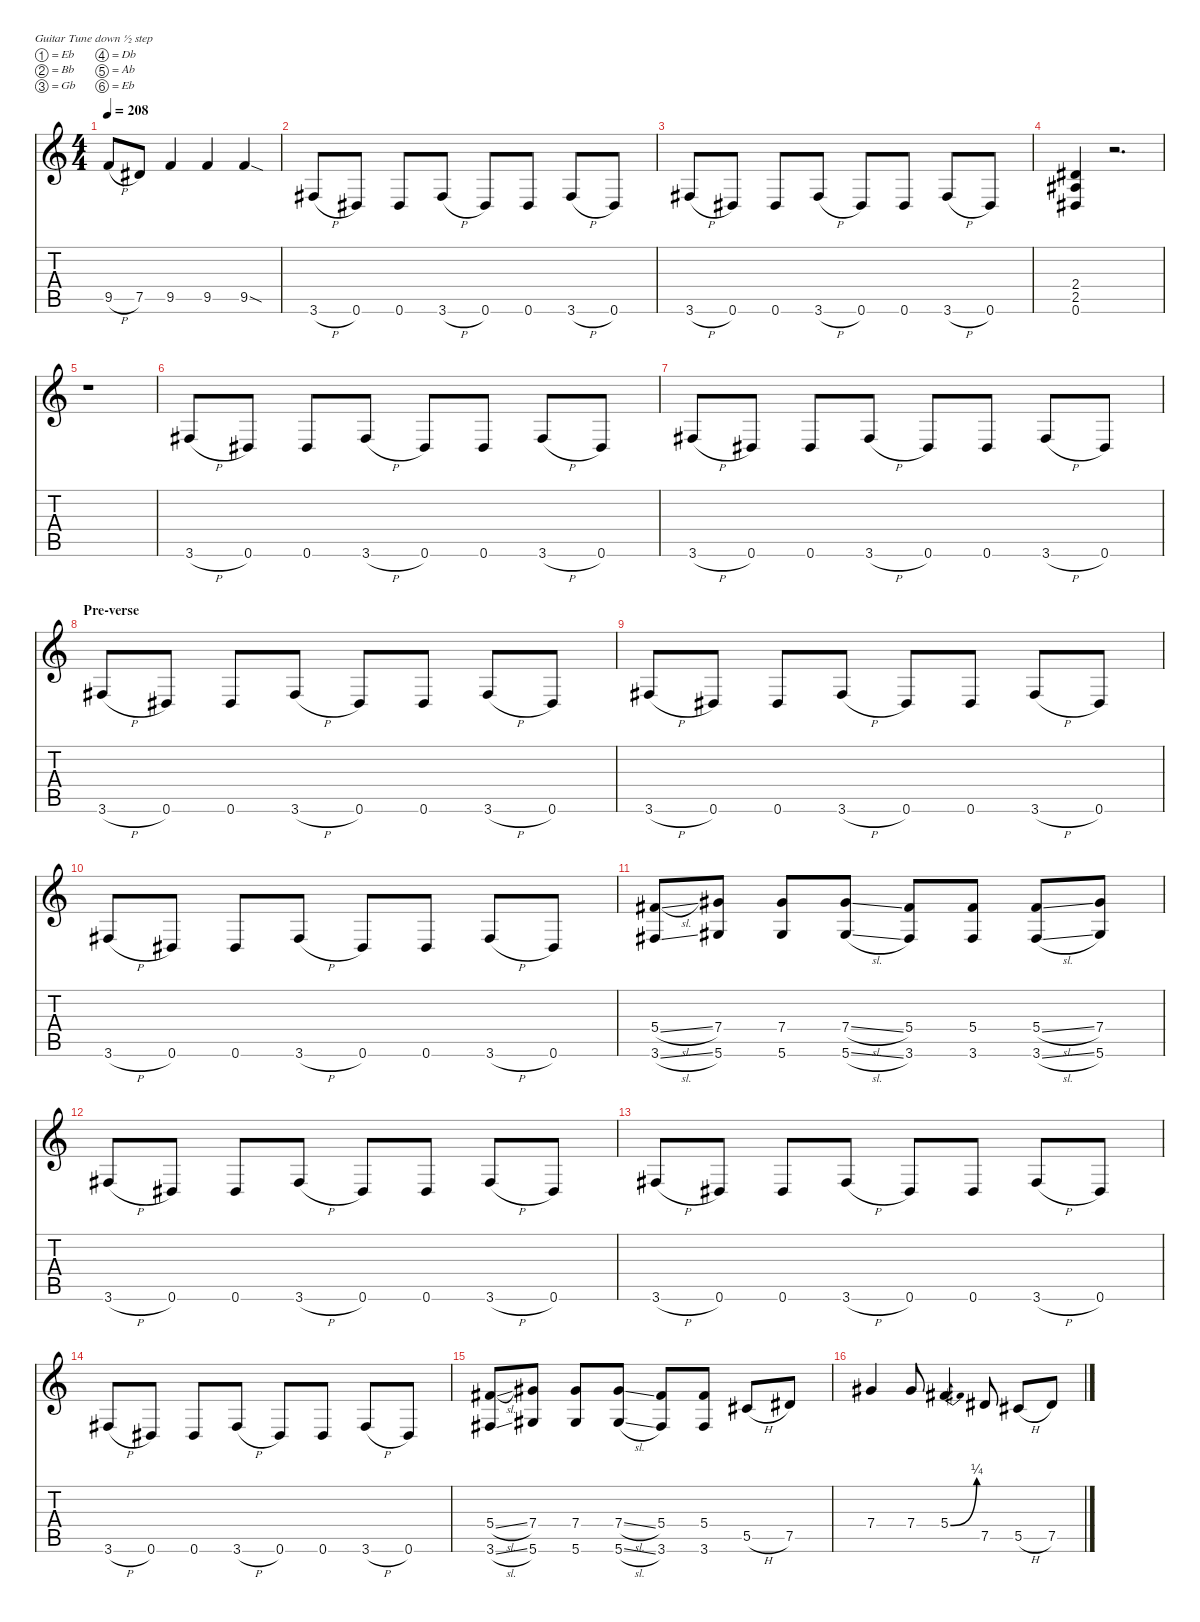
\defaultSystemsLayout 4
\hideDynamics
\bracketExtendMode nobrackets
\singleTrackTrackNamePolicy hidden
\multiTrackTrackNamePolicy hidden
\otherSystemsTrackNameOrientation horizontal
\track ("Rhythm Guitar 1 (James)" "dist.guit.") {multiBarRest instrument distortionguitar}
\staff {score tabs}
\tuning (Eb4 Bb3 Gb3 Db3 Ab2 Eb2)
\ts (4 4)
\tempo 208
\clef g2
\ks c
9.5{h}.8{dy mf beam Up} 7.5{acc #}.8{beam Up} 9.5.4{beam Up} 9.5.4{beam Up} 9.5{sod}.4{beam Up} |
3.6{h acc #}.8{beam Up} 0.6{acc #}.8{beam Up} 0.6{acc #}.8{beam Up} 3.6{h acc #}.8{beam Up} 0.6{acc #}.8{beam Up} 0.6{acc #}.8{beam Up} 3.6{h acc #}.8{beam Up} 0.6{acc #}.8{beam Up} |
3.6{h acc #}.8{beam Up} 0.6{acc #}.8{beam Up} 0.6{acc #}.8{beam Up} 3.6{h acc #}.8{beam Up} 0.6{acc #}.8{beam Up} 0.6{acc #}.8{beam Up} 3.6{h acc #}.8{beam Up} 0.6{acc #}.8{beam Up} |
(0.6{acc #} 2.5{acc #} 2.4{acc #}).4{beam Up} r.2{d beam Up} |
r.1{beam Down} |
3.6{h acc #}.8{beam Up} 0.6{acc #}.8{beam Up} 0.6{acc #}.8{beam Up} 3.6{h acc #}.8{beam Up} 0.6{acc #}.8{beam Up} 0.6{acc #}.8{beam Up} 3.6{h acc #}.8{beam Up} 0.6{acc #}.8{beam Up} |
3.6{h acc #}.8{beam Up} 0.6{acc #}.8{beam Up} 0.6{acc #}.8{beam Up} 3.6{h acc #}.8{beam Up} 0.6{acc #}.8{beam Up} 0.6{acc #}.8{beam Up} 3.6{h acc #}.8{beam Up} 0.6{acc #}.8{beam Up} |
\section ("" "Pre-verse")
3.6{h acc #}.8{beam Up} 0.6{acc #}.8{beam Up} 0.6{acc #}.8{beam Up} 3.6{h acc #}.8{beam Up} 0.6{acc #}.8{beam Up} 0.6{acc #}.8{beam Up} 3.6{h acc #}.8{beam Up} 0.6{acc #}.8{beam Up} |
3.6{h acc #}.8{beam Up} 0.6{acc #}.8{beam Up} 0.6{acc #}.8{beam Up} 3.6{h acc #}.8{beam Up} 0.6{acc #}.8{beam Up} 0.6{acc #}.8{beam Up} 3.6{h acc #}.8{beam Up} 0.6{acc #}.8{beam Up} |
3.6{h acc #}.8{beam Up} 0.6{acc #}.8{beam Up} 0.6{acc #}.8{beam Up} 3.6{h acc #}.8{beam Up} 0.6{acc #}.8{beam Up} 0.6{acc #}.8{beam Up} 3.6{h acc #}.8{beam Up} 0.6{acc #}.8{beam Up} |
(3.6{sl acc #} 5.4{sl acc #}).8{beam Up} (7.4{acc #} 5.6{acc #}).8{beam Up} (7.4{acc #} 5.6{acc #}).8{beam Up} (7.4{sl acc #} 5.6{sl acc #}).8{beam Up} (5.4{acc #} 3.6{acc #}).8{beam Up} (5.4{acc #} 3.6{acc #}).8{beam Up} (5.4{sl acc #} 3.6{sl acc #}).8{beam Up} (7.4{acc #} 5.6{acc #}).8{beam Up} |
3.6{h acc #}.8{beam Up} 0.6{acc #}.8{beam Up} 0.6{acc #}.8{beam Up} 3.6{h acc #}.8{beam Up} 0.6{acc #}.8{beam Up} 0.6{acc #}.8{beam Up} 3.6{h acc #}.8{beam Up} 0.6{acc #}.8{beam Up} |
3.6{h acc #}.8{beam Up} 0.6{acc #}.8{beam Up} 0.6{acc #}.8{beam Up} 3.6{h acc #}.8{beam Up} 0.6{acc #}.8{beam Up} 0.6{acc #}.8{beam Up} 3.6{h acc #}.8{beam Up} 0.6{acc #}.8{beam Up} |
3.6{h acc #}.8{beam Up} 0.6{acc #}.8{beam Up} 0.6{acc #}.8{beam Up} 3.6{h acc #}.8{beam Up} 0.6{acc #}.8{beam Up} 0.6{acc #}.8{beam Up} 3.6{h acc #}.8{beam Up} 0.6{acc #}.8{beam Up} |
(3.6{sl acc #} 5.4{sl acc #}).8{beam Up} (7.4{acc #} 5.6{acc #}).8{beam Up} (7.4{acc #} 5.6{acc #}).8{beam Up} (7.4{sl acc #} 5.6{sl acc #}).8{beam Up} (5.4{acc #} 3.6{acc #}).8{beam Up} (5.4{acc #} 3.6{acc #}).8{beam Up} 5.5{h acc #}.8{beam Up} 7.5{acc #}.8{beam Up} |
7.4{acc #}.4{beam Up} 7.4{acc #}.8{beam Up} 5.4{be (bend 0 0 13.2 1) acc #}.4{beam Up} 7.5{acc #}.8{beam Up} 5.5{h acc #}.8{beam Up} 7.5{acc #}.8{beam Up}
